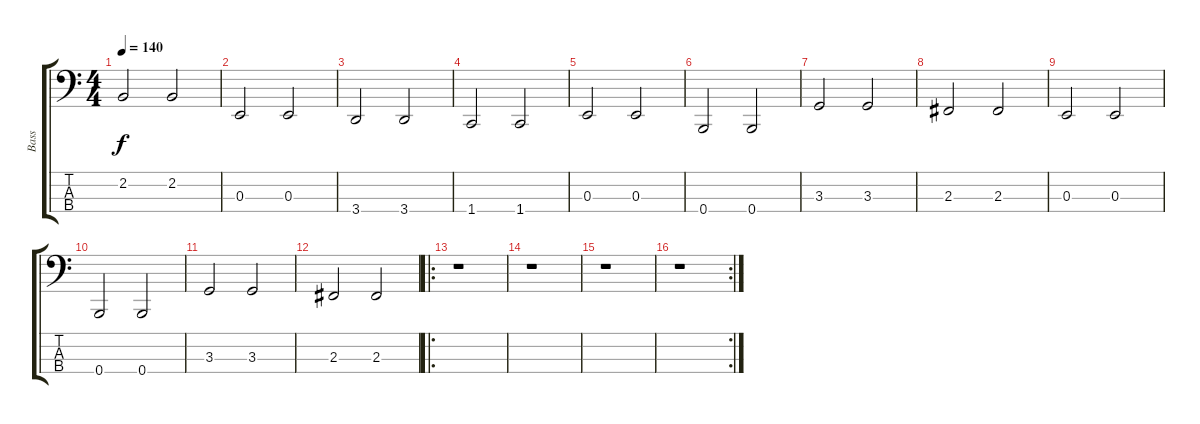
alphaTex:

\track ("Bass" "Bass") {instrument electricbassfinger}
\staff {score tabs}
\tuning (D2 A1 E1 B0) {hide}
\ts (4 4)
\tempo 140
\clef f4
\ks c
2.2.2{dy f} 2.2.2 |
0.3.2 0.3.2 |
3.4.2 3.4.2 |
1.4.2 1.4.2 |
0.3.2 0.3.2 |
0.4.2 0.4.2 |
3.3.2 3.3.2 |
2.3.2 2.3.2 |
0.3.2 0.3.2 |
0.4.2 0.4.2 |
3.3.2 3.3.2 |
2.3.2 2.3.2 |
\ro
r.1 |
r.1 |
r.1 |
\rc 2
r.1
